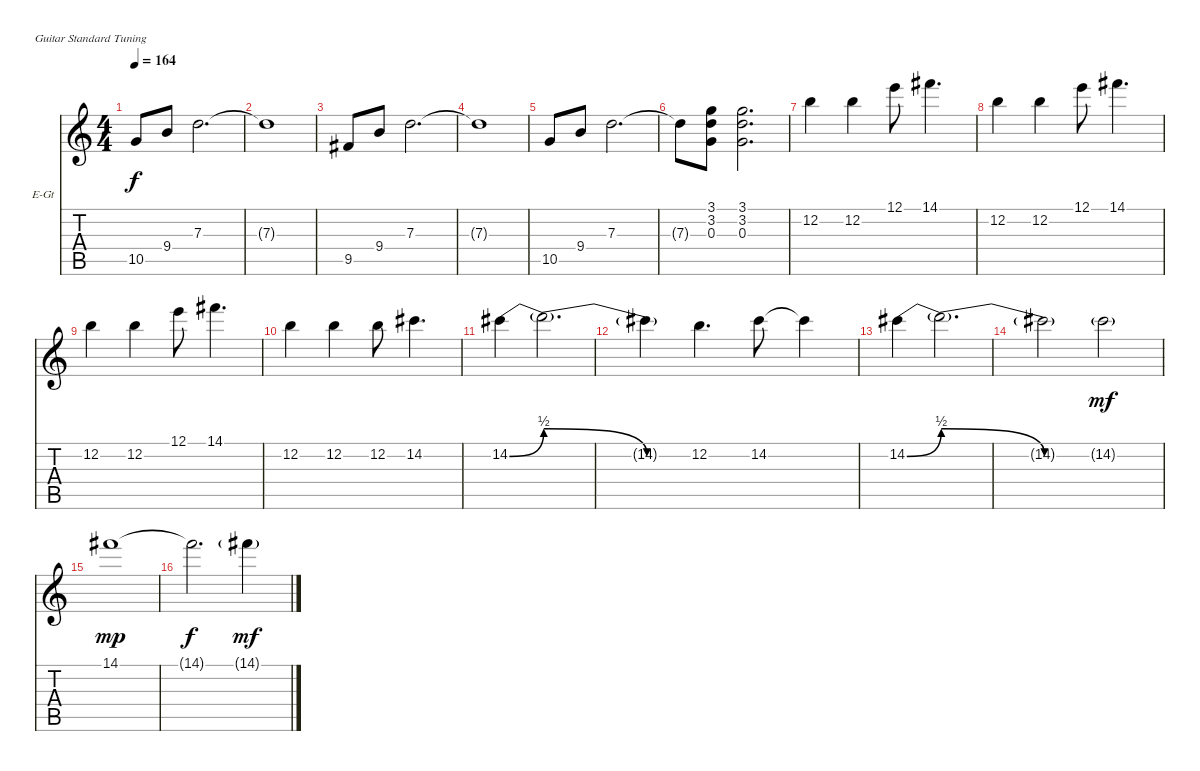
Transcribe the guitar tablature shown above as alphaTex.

\defaultSystemsLayout 4
\bracketExtendMode nobrackets
\firstSystemTrackNameOrientation horizontal
\otherSystemsTrackNameOrientation horizontal
\track ("Mike McCready (Drive)" "E-Gt") {instrument overdrivenguitar}
\staff {score tabs}
\tuning (E4 B3 G3 D3 A2 E2)
\ts (4 4)
\tempo 164
\clef g2
\ks c
10.5.8{dy f} 9.4.8 7.3.2{d} |
7.3{t}.1 |
9.5.8 9.4.8 7.3.2{d} |
7.3{t}.1 |
10.5.8 9.4.8 7.3.2{d} |
7.3{t}.8 (3.1 3.2 0.3).8 (3.1 3.2 0.3).2{d} |
12.2.4 12.2.4 12.1.8 14.1.4{d} |
12.2.4 12.2.4 12.1.8 14.1.4{d} |
12.2.4 12.2.4 12.1.8 14.1.4{d} |
12.2.4 12.2.4 12.2.8 14.2.4{d} |
14.2{be (bend 0 0 60 2)}.4 14.2{be (release 0 2 60 0) t}.2{d} |
14.2{be (hold 0 0 60 0) t}.4 12.2.4{d} 14.2.8 14.2{t}.4 |
14.2{be (bend 0 0 60 2)}.4 14.2{be (release 0 2 60 0) t}.2{d} |
14.2{be (hold 0 0 60 0) t}.2 14.2{g}.2{dy mf} |
14.1.1{dy mp} |
14.1{t}.2{d dy f} 14.1{ss g}.4{dy mf}
